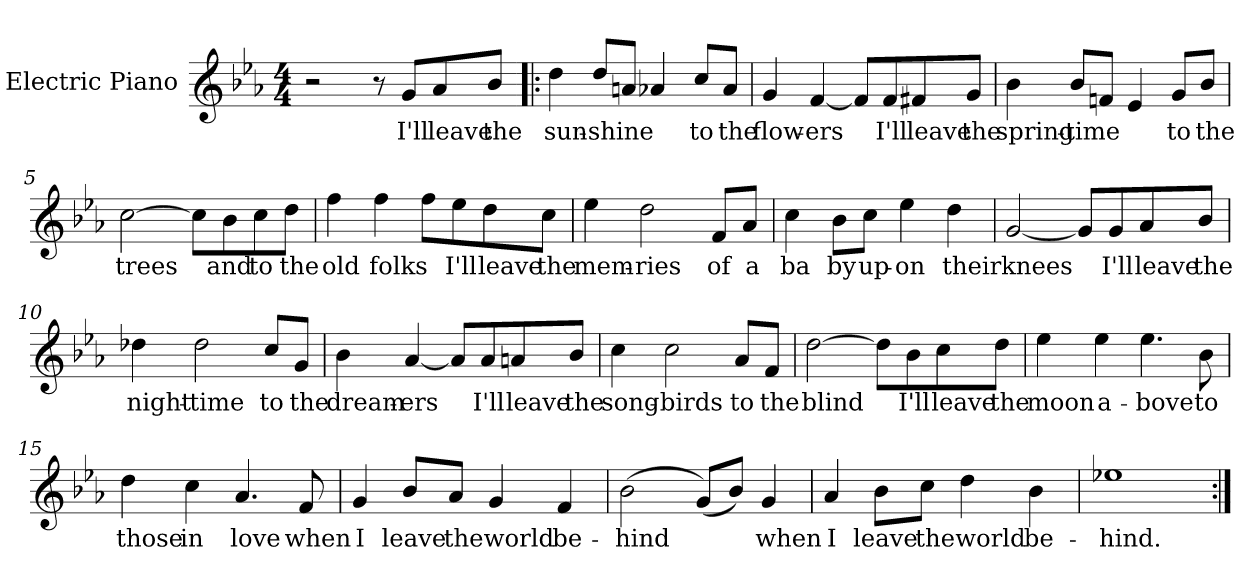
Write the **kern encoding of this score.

**kern	**text
*part1	*part1
*staff1	*staff1
*I"Electric Piano	*
*I'E.Pno	*
*clefG2	*
*k[b-e-a-]	*
*E-:	*
*M4/4	*
=1	=1
2r	.
8r	.
8g/L	I'll
8a-/	leave
8b-/J	the
=2!|:	=2!|:
4dd\	sun-
8dd/L	-shine
8an/J	.
4a-X/	.
8cc/L	to
8a-/J	the
=3	=3
4g/	flow-
[4f/	-ers
8f/L]	.
8f/	I'll
8f#X/	leave
8g/J	the
!!LO:LB:g=z
=4	=4
4b-\	spring-
8b-/L	-time
8fn/J	.
4e-/	.
8g/L	to
8b-/J	the
=5	=5
[2cc\	trees
8cc\L]	.
8b-\	and
8cc\	to
8dd\J	the
=6	=6
4ff\	old
4ff\	folks
8ff\L	.
8ee-\	I'll
8dd\	leave
8cc\J	the
!!LO:LB:g=z
=7	=7
4ee-\	mem-
2dd\	-ries
8f/L	of
8a-/J	a
=8	=8
4cc\	ba
8b-\L	by
8cc\J	up-
4ee-\	-on
4dd\	their
=9	=9
[2g/	knees
8g/L]	.
8g/	I'll
8a-/	leave
8b-/J	the
=10	=10
4dd-X\	night-
2dd-\	-time
8cc/L	to
8g/J	the
!!LO:LB:g=z
=11	=11
4b-\	dream-
[4a-/	-ers
8a-/L]	.
8a-/	I'll
8an/	leave
8b-/J	the
=12	=12
4cc\	song-
2cc\	-birds
8a-/L	to
8f/J	the
=13	=13
[2dd\	blind
8dd\L]	.
8b-\	I'll
8cc\	leave
8dd\J	the
!!LO:LB:g=z
=14	=14
4ee-\	moon
4ee-\	a-
4.ee-\	-bove
8b-\	to
=15	=15
4dd\	those
4cc\	in
4.a-/	love
8f/	when
=16	=16
4g/	I
8b-/L	leave
8a-/J	the
4g/	world
4f/	be-
!!LO:LB:g=z
=17	=17
(2b-\	-hind
(8g/L)	.
8b-/J)	.
4g/	when
=18	=18
4a-/	I
8b-\L	leave
8cc\J	the
4dd\	world
4b-\	be-
=19	=19
1ee-X	-hind.-
=:|!	=:|!
*-	*-
